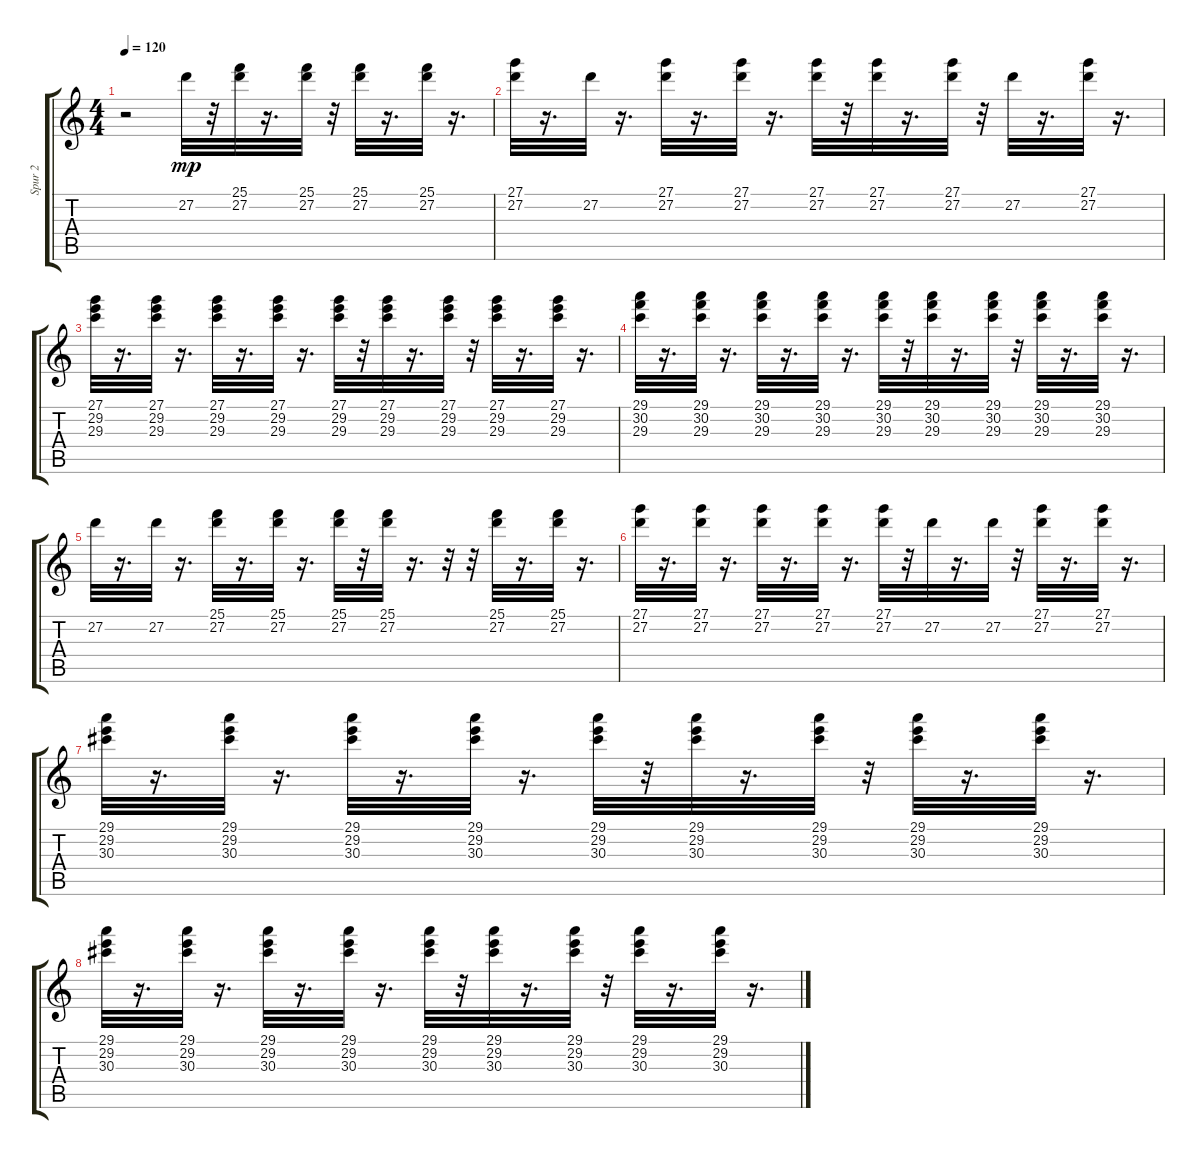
\track ("Spur 2" "Spur 2") {instrument electricgrandpiano}
\staff {score tabs}
\tuning (E4 B3 G3 D3 A2 E2) {hide}
\ts (4 4)
\tempo 120
\clef g2
\ks c
r.2{dy mp} 27.2.32 r.32 (25.1 27.2).32 r.16{d} (25.1 27.2).32 r.32 (25.1 27.2).32 r.16{d} (25.1 27.2).32 r.16{d} |
(27.1 27.2).32 r.16{d} 27.2.32 r.16{d} (27.1 27.2).32 r.16{d} (27.1 27.2).32 r.16{d} (27.1 27.2).32 r.32 (27.1 27.2).32 r.16{d} (27.1 27.2).32 r.32 27.2.32 r.16{d} (27.1 27.2).32 r.16{d} |
(27.1 29.2 29.3).32 r.16{d} (27.1 29.2 29.3).32 r.16{d} (27.1 29.2 29.3).32 r.16{d} (27.1 29.2 29.3).32 r.16{d} (27.1 29.2 29.3).32 r.32 (27.1 29.2 29.3).32 r.16{d} (27.1 29.2 29.3).32 r.32 (27.1 29.2 29.3).32 r.16{d} (27.1 29.2 29.3).32 r.16{d} |
(29.1 30.2 29.3).32 r.16{d} (29.1 30.2 29.3).32 r.16{d} (29.1 30.2 29.3).32 r.16{d} (29.1 30.2 29.3).32 r.16{d} (29.1 30.2 29.3).32 r.32 (29.1 30.2 29.3).32 r.16{d} (29.1 30.2 29.3).32 r.32 (29.1 30.2 29.3).32 r.16{d} (29.1 30.2 29.3).32 r.16{d} |
27.2.32 r.16{d} 27.2.32 r.16{d} (25.1 27.2).32 r.16{d} (25.1 27.2).32 r.16{d} (25.1 27.2).32 r.32 (25.1 27.2).32 r.16{d} r.32 r.32 (25.1 27.2).32 r.16{d} (25.1 27.2).32 r.16{d} |
(27.1 27.2).32 r.16{d} (27.1 27.2).32 r.16{d} (27.1 27.2).32 r.16{d} (27.1 27.2).32 r.16{d} (27.1 27.2).32 r.32 27.2.32 r.16{d} 27.2.32 r.32 (27.1 27.2).32 r.16{d} (27.1 27.2).32 r.16{d} |
(29.1 29.2 30.3).32 r.16{d} (29.1 29.2 30.3).32 r.16{d} (29.1 29.2 30.3).32 r.16{d} (29.1 29.2 30.3).32 r.16{d} (29.1 29.2 30.3).32 r.32 (29.1 29.2 30.3).32 r.16{d} (29.1 29.2 30.3).32 r.32 (29.1 29.2 30.3).32 r.16{d} (29.1 29.2 30.3).32 r.16{d} |
(29.1 29.2 30.3).32 r.16{d} (29.1 29.2 30.3).32 r.16{d} (29.1 29.2 30.3).32 r.16{d} (29.1 29.2 30.3).32 r.16{d} (29.1 29.2 30.3).32 r.32 (29.1 29.2 30.3).32 r.16{d} (29.1 29.2 30.3).32 r.32 (29.1 29.2 30.3).32 r.16{d} (29.1 29.2 30.3).32 r.16{d}
